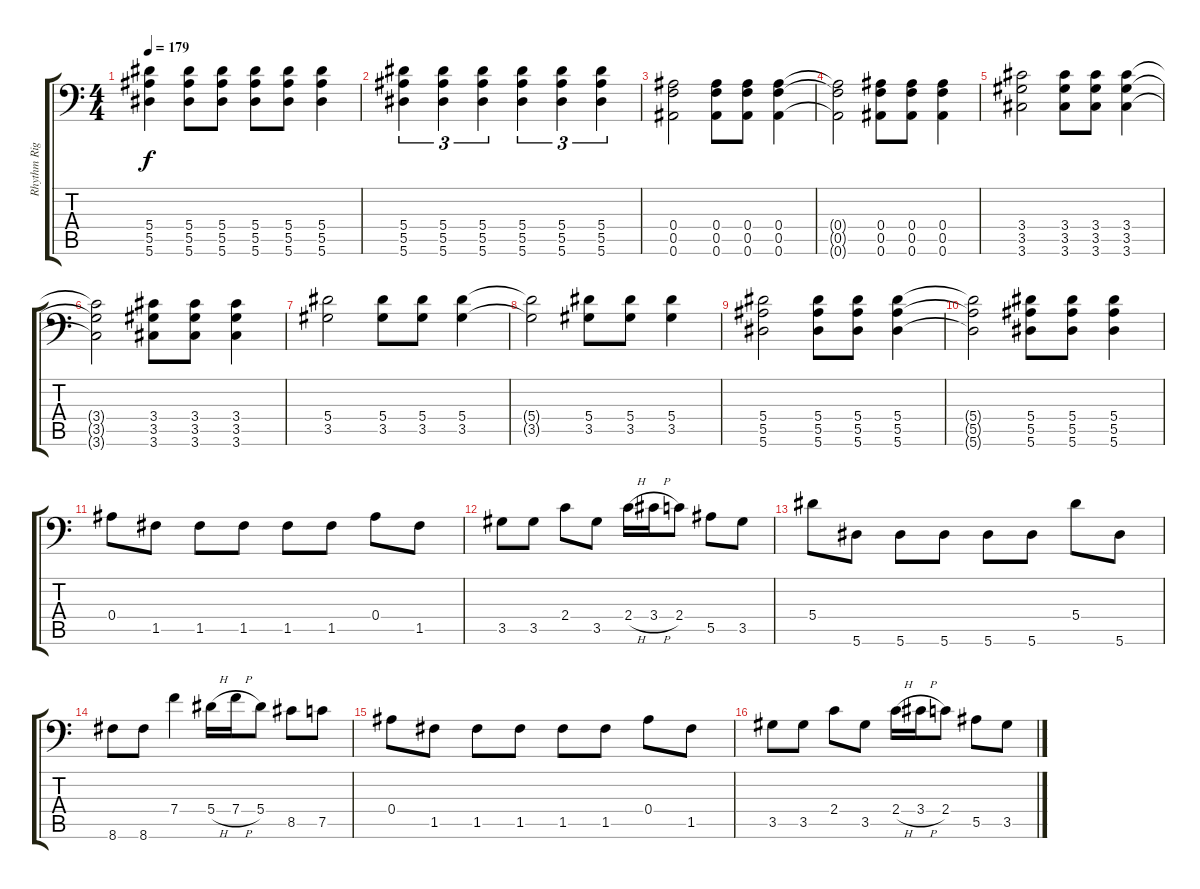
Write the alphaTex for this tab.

\track ("Rhythm Right" "Rhythm Rig") {instrument distortionguitar}
\staff {score tabs}
\tuning (C4 G3 Eb3 Bb2 F2 Bb1) {hide}
\ts (4 4)
\tempo 179
\clef f4
\ks c
(5.4 5.5 5.6).4{dy f} (5.4 5.5 5.6).8 (5.4 5.5 5.6).8 (5.4 5.5 5.6).8 (5.4 5.5 5.6).8 (5.4 5.5 5.6).4 |
(5.4 5.5 5.6).4{tu (3 2)} (5.4 5.5 5.6).4{tu (3 2)} (5.4 5.5 5.6).4{tu (3 2)} (5.4 5.5 5.6).4{tu (3 2)} (5.4 5.5 5.6).4{tu (3 2)} (5.4 5.5 5.6).4{tu (3 2)} |
(0.4 0.5 0.6).2 (0.4 0.5 0.6).8 (0.4 0.5 0.6).8 (0.4 0.5 0.6).4 |
(0.4{t} 0.5{t} 0.6{t}).2 (0.4 0.5 0.6).8 (0.4 0.5 0.6).8 (0.4 0.5 0.6).4 |
(3.4 3.5 3.6).2 (3.4 3.5 3.6).8 (3.4 3.5 3.6).8 (3.4 3.5 3.6).4 |
(3.4{t} 3.5{t} 3.6{t}).2 (3.4 3.5 3.6).8 (3.4 3.5 3.6).8 (3.4 3.5 3.6).4 |
(5.4 3.5).2 (5.4 3.5).8 (5.4 3.5).8 (5.4 3.5).4 |
(5.4{t} 3.5{t}).2 (5.4 3.5).8 (5.4 3.5).8 (5.4 3.5).4 |
(5.4 5.5 5.6).2 (5.4 5.5 5.6).8 (5.4 5.5 5.6).8 (5.4 5.5 5.6).4 |
(5.4{t} 5.5{t} 5.6{t}).2 (5.4 5.5 5.6).8 (5.4 5.5 5.6).8 (5.4 5.5 5.6).4 |
0.4.8 1.5.8 1.5.8 1.5.8 1.5.8 1.5.8 0.4.8 1.5.8 |
3.5.8 3.5.8 2.4.8 3.5.8 2.4{h}.16 3.4{h}.16 2.4.8 5.5.8 3.5.8 |
5.4.8 5.6.8 5.6.8 5.6.8 5.6.8 5.6.8 5.4.8 5.6.8 |
8.6.8 8.6.8 7.4.4 5.4{h}.16 7.4{h}.16 5.4.8 8.5.8 7.5.8 |
0.4.8 1.5.8 1.5.8 1.5.8 1.5.8 1.5.8 0.4.8 1.5.8 |
3.5.8 3.5.8 2.4.8 3.5.8 2.4{h}.16 3.4{h}.16 2.4.8 5.5.8 3.5.8
